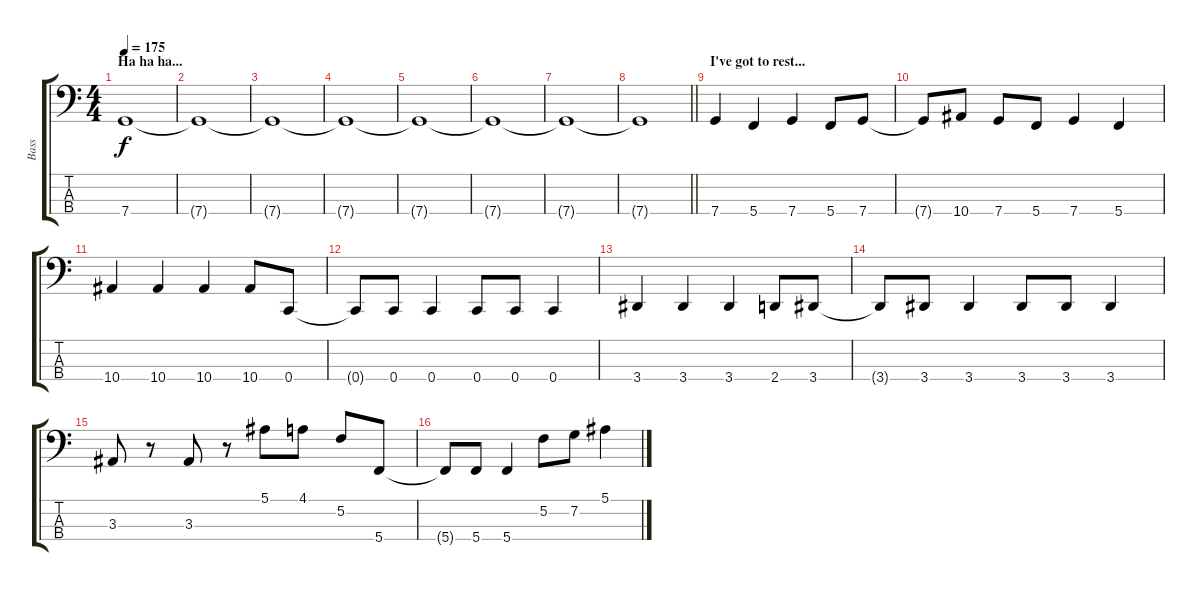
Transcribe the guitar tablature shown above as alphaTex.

\track ("Bass" "Bass") {instrument electricbasspick}
\staff {score tabs}
\tuning (F2 C2 G1 C1) {hide}
\ts (4 4)
\section ("" "Ha ha ha...")
\tempo 175
\clef f4
\ks c
7.4.1{dy f} |
7.4{t}.1 |
7.4{t}.1 |
7.4{t}.1 |
7.4{t}.1 |
7.4{t}.1 |
7.4{t}.1 |
\barLineRight lightlight
7.4{t}.1 |
\section ("" "I've got to rest...")
7.4.4{volume 16} 5.4.4 7.4.4 5.4.8 7.4.8 |
7.4{t}.8 10.4.8 7.4.8 5.4.8 7.4.4 5.4.4 |
10.4.4 10.4.4 10.4.4 10.4.8 0.4.8 |
0.4{t}.8 0.4.8 0.4.4 0.4.8 0.4.8 0.4.4 |
3.4.4 3.4.4 3.4.4 2.4.8 3.4.8 |
3.4{t}.8 3.4.8 3.4.4 3.4.8 3.4.8 3.4.4 |
3.3.8 r.8 3.3.8 r.8 5.1.8 4.1.8 5.2.8 5.4.8 |
5.4{t}.8 5.4.8 5.4.4 5.2.8 7.2.8 5.1.4
